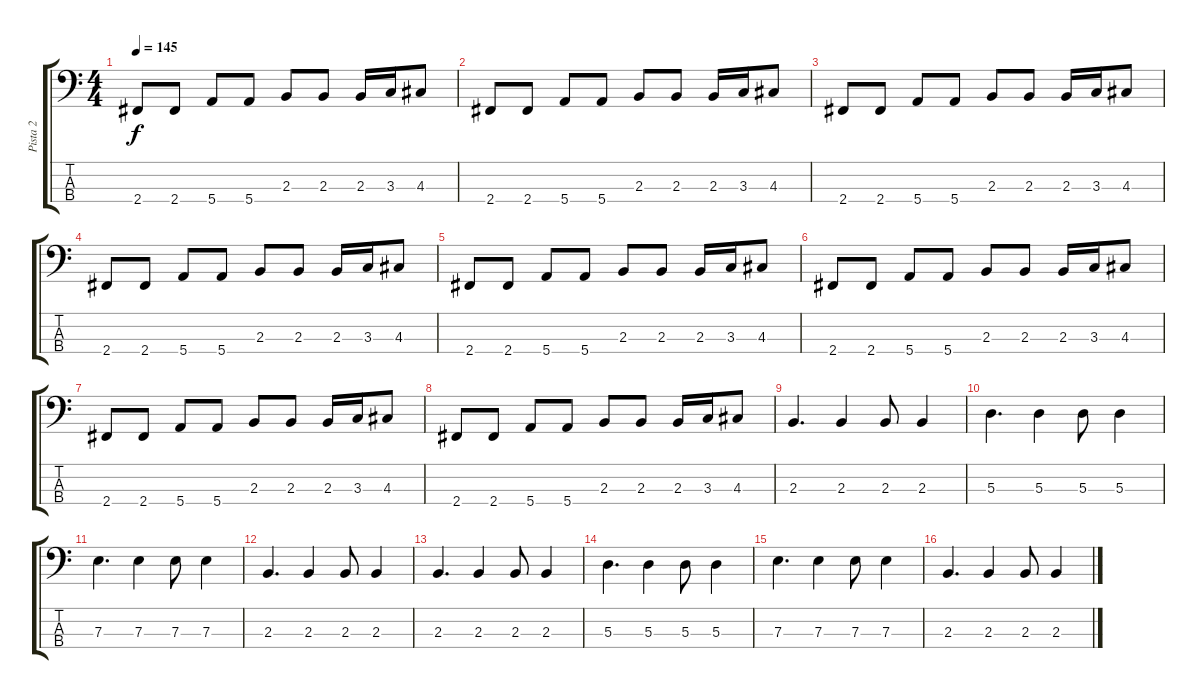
\track ("Pista 2" "Pista 2") {instrument electricbasspick}
\staff {score tabs}
\tuning (G2 D2 A1 E1) {hide}
\ts (4 4)
\tempo 145
\clef f4
\ks c
2.4.8{dy f} 2.4.8 5.4.8 5.4.8 2.3.8 2.3.8 2.3.16 3.3.16 4.3.8 |
2.4.8 2.4.8 5.4.8 5.4.8 2.3.8 2.3.8 2.3.16 3.3.16 4.3.8 |
2.4.8 2.4.8 5.4.8 5.4.8 2.3.8 2.3.8 2.3.16 3.3.16 4.3.8 |
2.4.8 2.4.8 5.4.8 5.4.8 2.3.8 2.3.8 2.3.16 3.3.16 4.3.8 |
2.4.8 2.4.8 5.4.8 5.4.8 2.3.8 2.3.8 2.3.16 3.3.16 4.3.8 |
2.4.8 2.4.8 5.4.8 5.4.8 2.3.8 2.3.8 2.3.16 3.3.16 4.3.8 |
2.4.8 2.4.8 5.4.8 5.4.8 2.3.8 2.3.8 2.3.16 3.3.16 4.3.8 |
2.4.8 2.4.8 5.4.8 5.4.8 2.3.8 2.3.8 2.3.16 3.3.16 4.3.8 |
2.3.4{d} 2.3.4 2.3.8 2.3.4 |
5.3.4{d} 5.3.4 5.3.8 5.3.4 |
7.3.4{d} 7.3.4 7.3.8 7.3.4 |
2.3.4{d} 2.3.4 2.3.8 2.3.4 |
2.3.4{d} 2.3.4 2.3.8 2.3.4 |
5.3.4{d} 5.3.4 5.3.8 5.3.4 |
7.3.4{d} 7.3.4 7.3.8 7.3.4 |
2.3.4{d} 2.3.4 2.3.8 2.3.4
